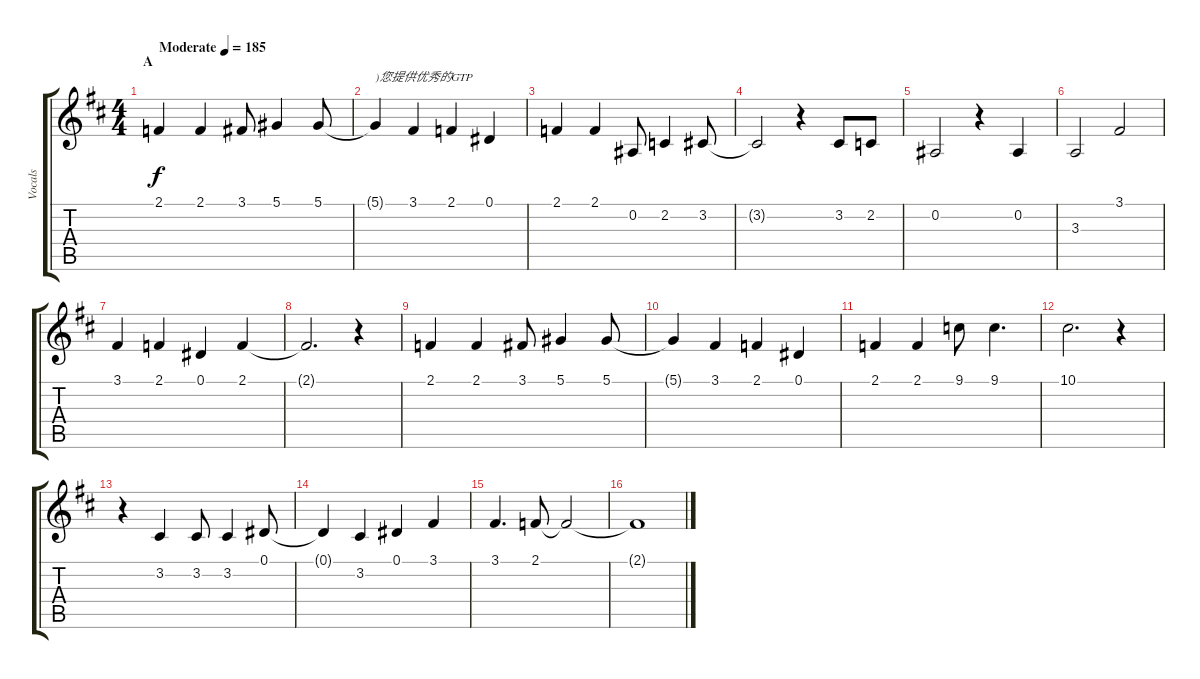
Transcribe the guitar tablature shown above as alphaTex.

\track ("Vocals" "Vocals") {instrument oboe}
\staff {score tabs}
\tuning (Eb4 Bb3 Gb3 Db3 Ab2 Eb2) {hide}
\ts (4 4)
\section ("" "A")
\tempo (185 "Moderate")
\clef g2
\ks d
2.1.4{dy f instrument oboe} 2.1.4 3.1.8 5.1.4 5.1.8 |
5.1{t}.4{txt ")您提供优秀的GTP"} 3.1.4 2.1.4 0.1.4 |
2.1.4 2.1.4 0.2.8 2.2.4 3.2.8 |
3.2{t}.2 r.4 3.2.8 2.2.8 |
0.2.2 r.4 0.2.4 |
3.3.2 3.1.2 |
3.1.4 2.1.4 0.1.4 2.1.4 |
2.1{t}.2{d} r.4 |
2.1.4 2.1.4 3.1.8 5.1.4 5.1.8 |
5.1{t}.4 3.1.4 2.1.4 0.1.4 |
2.1.4 2.1.4 9.1.8 9.1.4{d} |
10.1.2{d} r.4 |
r.4 3.2.4 3.2.8 3.2.4 0.1.8 |
0.1{t}.4 3.2.4 0.1.4 3.1.4 |
3.1.4{d} 2.1.8 2.1{t}.2 |
2.1{t}.1
